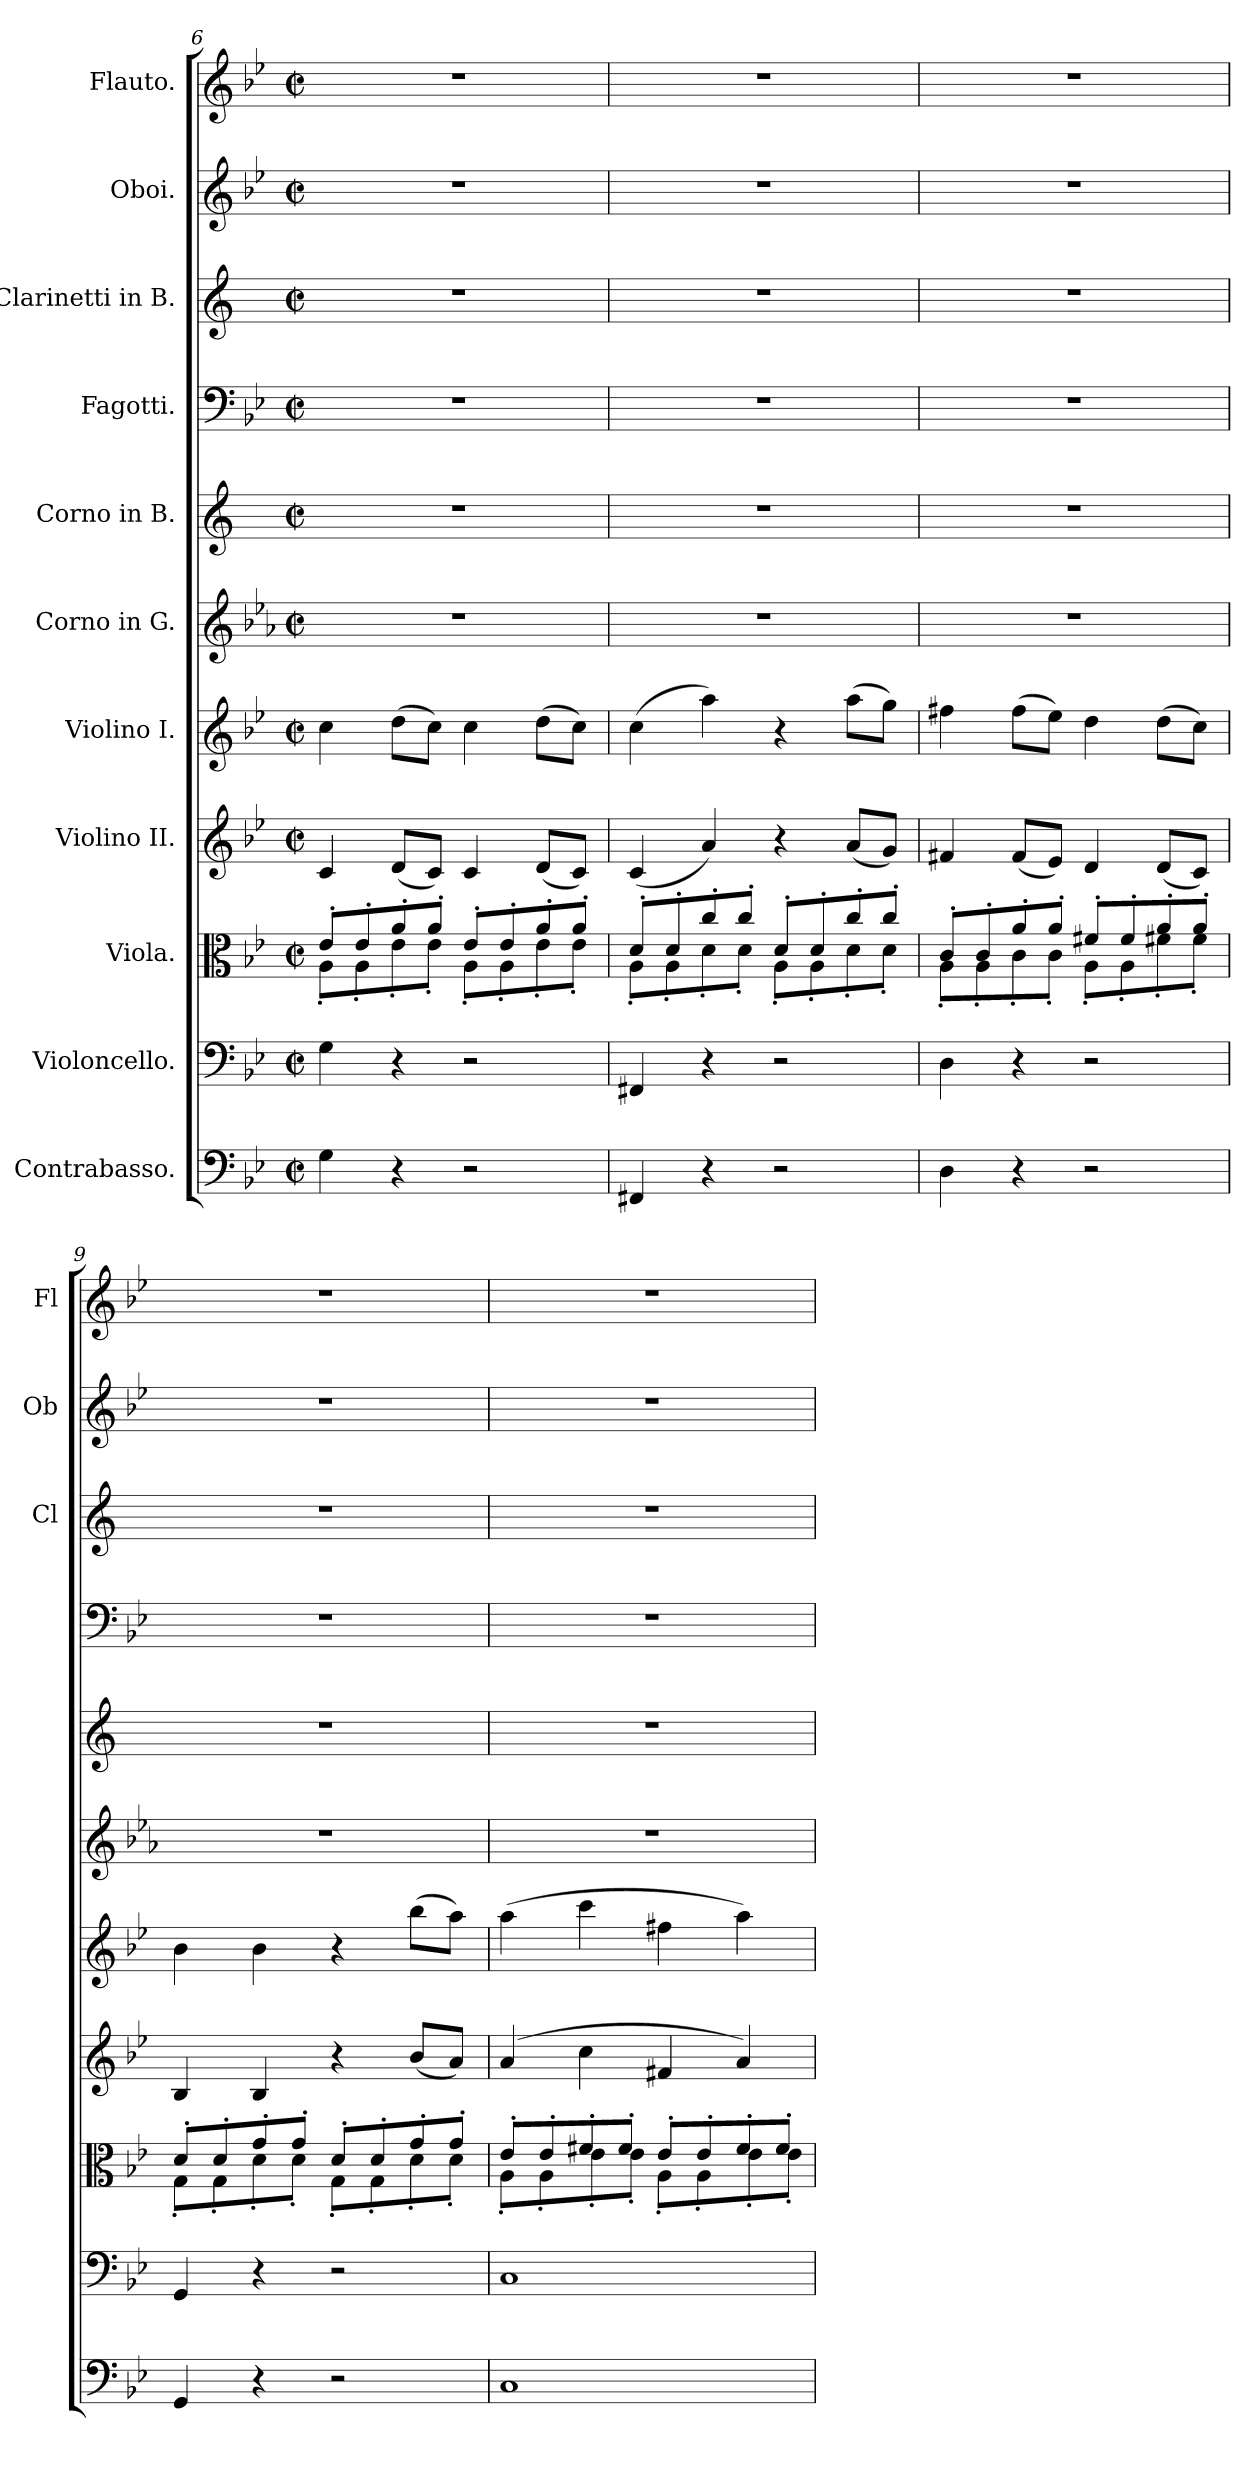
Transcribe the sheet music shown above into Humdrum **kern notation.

**kern	**kern	**kern	**kern	**kern	**kern	**kern	**kern	**kern	**kern	**kern
*part11	*part10	*part9	*part8	*part7	*part6	*part5	*part4	*part3	*part2	*part1
*staff11	*staff10	*staff9	*staff8	*staff7	*staff6	*staff5	*staff4	*staff3	*staff2	*staff1
*I"Contrabasso.	*I"Violoncello.	*I"Viola.	*I"Violino II.	*I"Violino I.	*I"Corno in G.	*I"Corno in B.	*I"Fagotti.	*I"Clarinetti in B.	*I"Oboi.	*I"Flauto.
*	*	*	*	*	*	*	*	*I'Cl	*I'Ob	*I'Fl
*clefF4	*clefF4	*clefC3	*clefG2	*clefG2	*clefG2	*clefG2	*clefF4	*clefG2	*clefG2	*clefG2
*ITrd7c12	*	*	*	*	*ITrd3c5	*ITrd4c7	*	*ITrd1c2	*	*
*k[b-e-]	*k[b-e-]	*k[b-e-]	*k[b-e-]	*k[b-e-]	*k[b-e-]	*k[b-]	*k[b-e-]	*k[b-e-]	*k[b-e-]	*k[b-e-]
*M2/2	*M2/2	*M2/2	*M2/2	*M2/2	*M2/2	*M2/2	*M2/2	*M2/2	*M2/2	*M2/2
*met(c|)	*met(c|)	*met(c|)	*met(c|)	*met(c|)	*met(c|)	*met(c|)	*met(c|)	*met(c|)	*met(c|)	*met(c|)
=6	=6	=6	=6	=6	=6	=6	=6	=6	=6	=6
*	*	*^	*	*	*	*	*	*	*	*
4GG\	4G\	8e-'/L	8A'\L	4c/	4cc\	1r	1r	1r	1r	1r	1r
.	.	8e-'/	8A'\	.	.	.	.	.	.	.	.
4r	4r	8a'/	8e-'\	(<8d/L	(>8dd\L	.	.	.	.	.	.
.	.	8a'/J	8e-'\J	8c/J)	8cc\J)	.	.	.	.	.	.
2r	2r	8e-'/L	8A'\L	4c/	4cc\	.	.	.	.	.	.
.	.	8e-'/	8A'\	.	.	.	.	.	.	.	.
.	.	8a'/	8e-'\	(<8d/L	(>8dd\L	.	.	.	.	.	.
.	.	8a'/J	8e-'\J	8c/J)	8cc\J)	.	.	.	.	.	.
=7	=7	=7	=7	=7	=7	=7	=7	=7	=7	=7	=7
4FFF#X/	4FF#X/	8d'/L	8A'\L	(<4c/	(>4cc\	1r	1r	1r	1r	1r	1r
.	.	8d'/	8A'\	.	.	.	.	.	.	.	.
4r	4r	8cc'/	8d'\	4a/)	4aa\)	.	.	.	.	.	.
.	.	8cc'/J	8d'\J	.	.	.	.	.	.	.	.
2r	2r	8d'/L	8A'\L	4r	4r	.	.	.	.	.	.
.	.	8d'/	8A'\	.	.	.	.	.	.	.	.
.	.	8cc'/	8d'\	(<8a/L	(>8aa\L	.	.	.	.	.	.
.	.	8cc'/J	8d'\J	8g/J)	8gg\J)	.	.	.	.	.	.
!!LO:LB:g=z
=8	=8	=8	=8	=8	=8	=8	=8	=8	=8	=8	=8
4DD\	4D\	8c'/L	8A'\L	4f#X/	4ff#X\	1r	1r	1r	1r	1r	1r
.	.	8c'/	8A'\	.	.	.	.	.	.	.	.
4r	4r	8a'/	8c'\	(<8f#/L	(>8ff#\L	.	.	.	.	.	.
.	.	8a'/J	8c'\J	8e-/J)	8ee-\J)	.	.	.	.	.	.
2r	2r	8f#X'/L	8A'\L	4d/	4dd\	.	.	.	.	.	.
.	.	8f#'/	8A'\	.	.	.	.	.	.	.	.
.	.	8a'/	8f#X'\	(<8d/L	(>8dd\L	.	.	.	.	.	.
.	.	8a'/J	8f#'\J	8c/J)	8cc\J)	.	.	.	.	.	.
=9	=9	=9	=9	=9	=9	=9	=9	=9	=9	=9	=9
4GGG/	4GG/	8d'/L	8G'\L	4B-/	4b-\	1r	1r	1r	1r	1r	1r
.	.	8d'/	8G'\	.	.	.	.	.	.	.	.
4r	4r	8g'/	8d'\	4B-/	4b-\	.	.	.	.	.	.
.	.	8g'/J	8d'\J	.	.	.	.	.	.	.	.
2r	2r	8d'/L	8G'\L	4r	4r	.	.	.	.	.	.
.	.	8d'/	8G'\	.	.	.	.	.	.	.	.
.	.	8g'/	8d'\	(<8b-/L	(>8bb-\L	.	.	.	.	.	.
.	.	8g'/J	8d'\J	8a/J)	8aa\J)	.	.	.	.	.	.
=10	=10	=10	=10	=10	=10	=10	=10	=10	=10	=10	=10
1CC	1C	8e-'/L	8A'\L	(>4a/	(>4aa\	1r	1r	1r	1r	1r	1r
.	.	8e-'/	8A'\	.	.	.	.	.	.	.	.
.	.	8f#X'/	8e-'\	4cc\	4ccc\	.	.	.	.	.	.
.	.	8f#'/J	8e-'\J	.	.	.	.	.	.	.	.
.	.	8e-'/L	8A'\L	4f#X/	4ff#X\	.	.	.	.	.	.
.	.	8e-'/	8A'\	.	.	.	.	.	.	.	.
.	.	8f#'/	8e-'\	4a/)	4aa\)	.	.	.	.	.	.
.	.	8f#'/J	8e-'\J	.	.	.	.	.	.	.	.
*	*	*v	*v	*	*	*	*	*	*	*	*
=	=	=	=	=	=	=	=	=	=	=
*-	*-	*-	*-	*-	*-	*-	*-	*-	*-	*-
